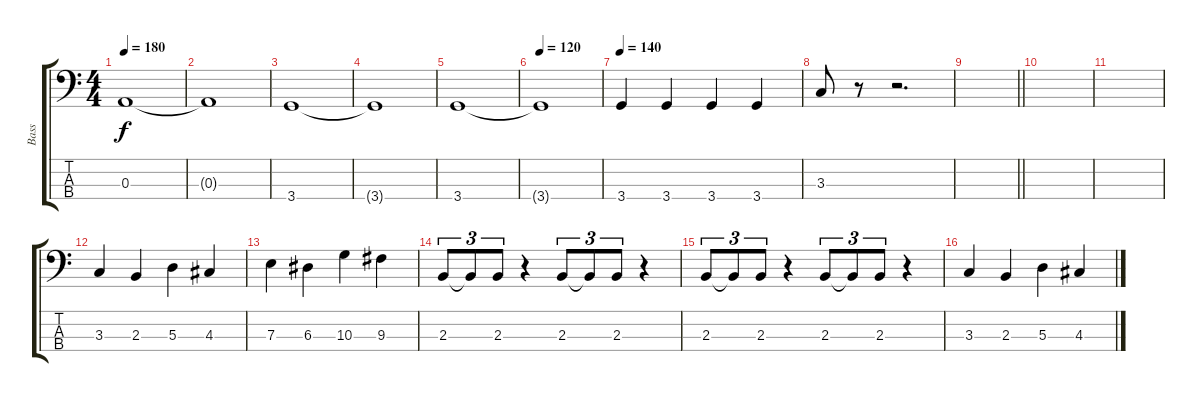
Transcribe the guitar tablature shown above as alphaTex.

\track ("Bass" "Bass") {instrument electricbassfinger}
\staff {score tabs}
\tuning (G2 D2 A1 E1) {hide}
\ts (4 4)
\tempo 180
\clef f4
\ks c
0.3.1{dy f} |
0.3{t}.1 |
3.4.1 |
3.4{t}.1 |
3.4.1 |
\tempo 120
3.4{t}.1 |
\tempo 140
3.4.4 3.4.4 3.4.4 3.4.4 |
3.3.8 r.8 r.2{d} |
\barLineRight lightlight
|
|
|
3.3.4 2.3.4 5.3.4 4.3.4 |
7.3.4 6.3.4 10.3.4 9.3.4 |
2.3.8{tu (3 2)} 2.3{t}.8{tu (3 2)} 2.3.8{tu (3 2)} r.4 2.3.8{tu (3 2)} 2.3{t}.8{tu (3 2)} 2.3.8{tu (3 2)} r.4 |
2.3.8{tu (3 2)} 2.3{t}.8{tu (3 2)} 2.3.8{tu (3 2)} r.4 2.3.8{tu (3 2)} 2.3{t}.8{tu (3 2)} 2.3.8{tu (3 2)} r.4 |
3.3.4 2.3.4 5.3.4 4.3.4
